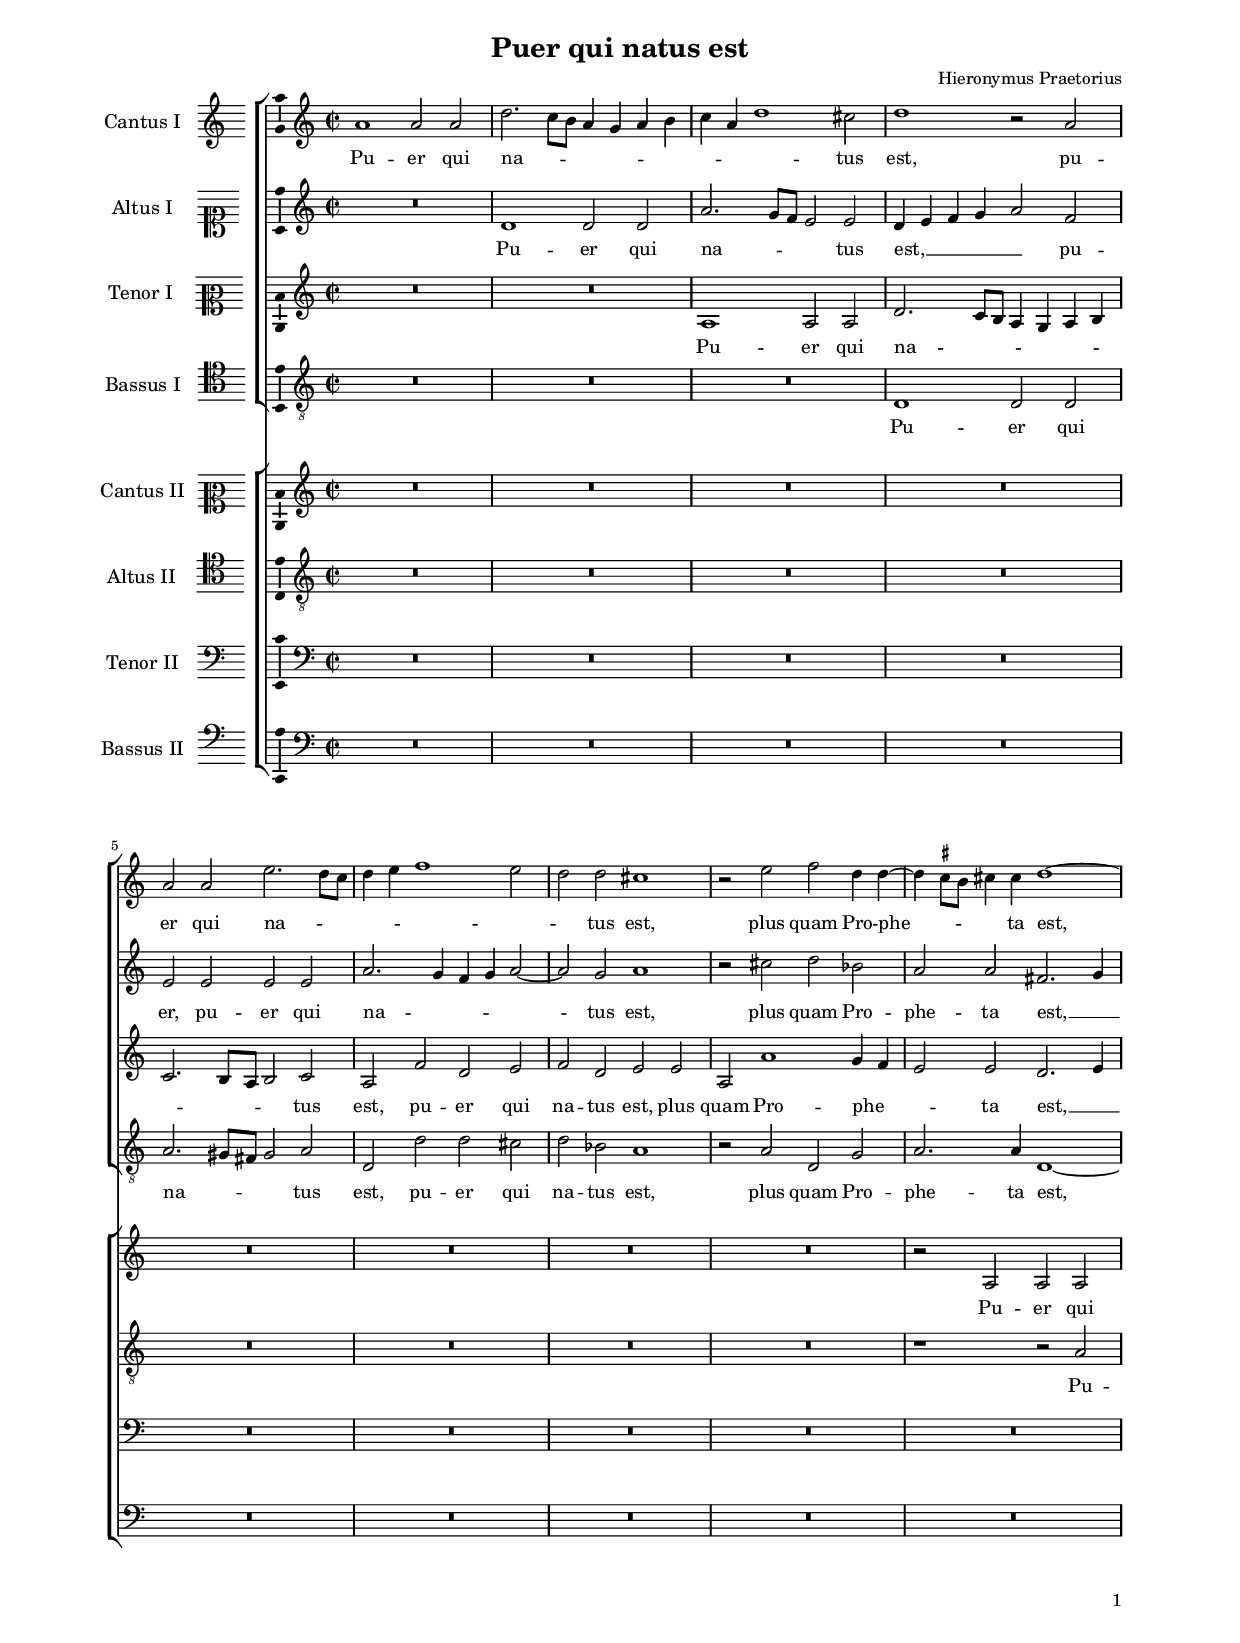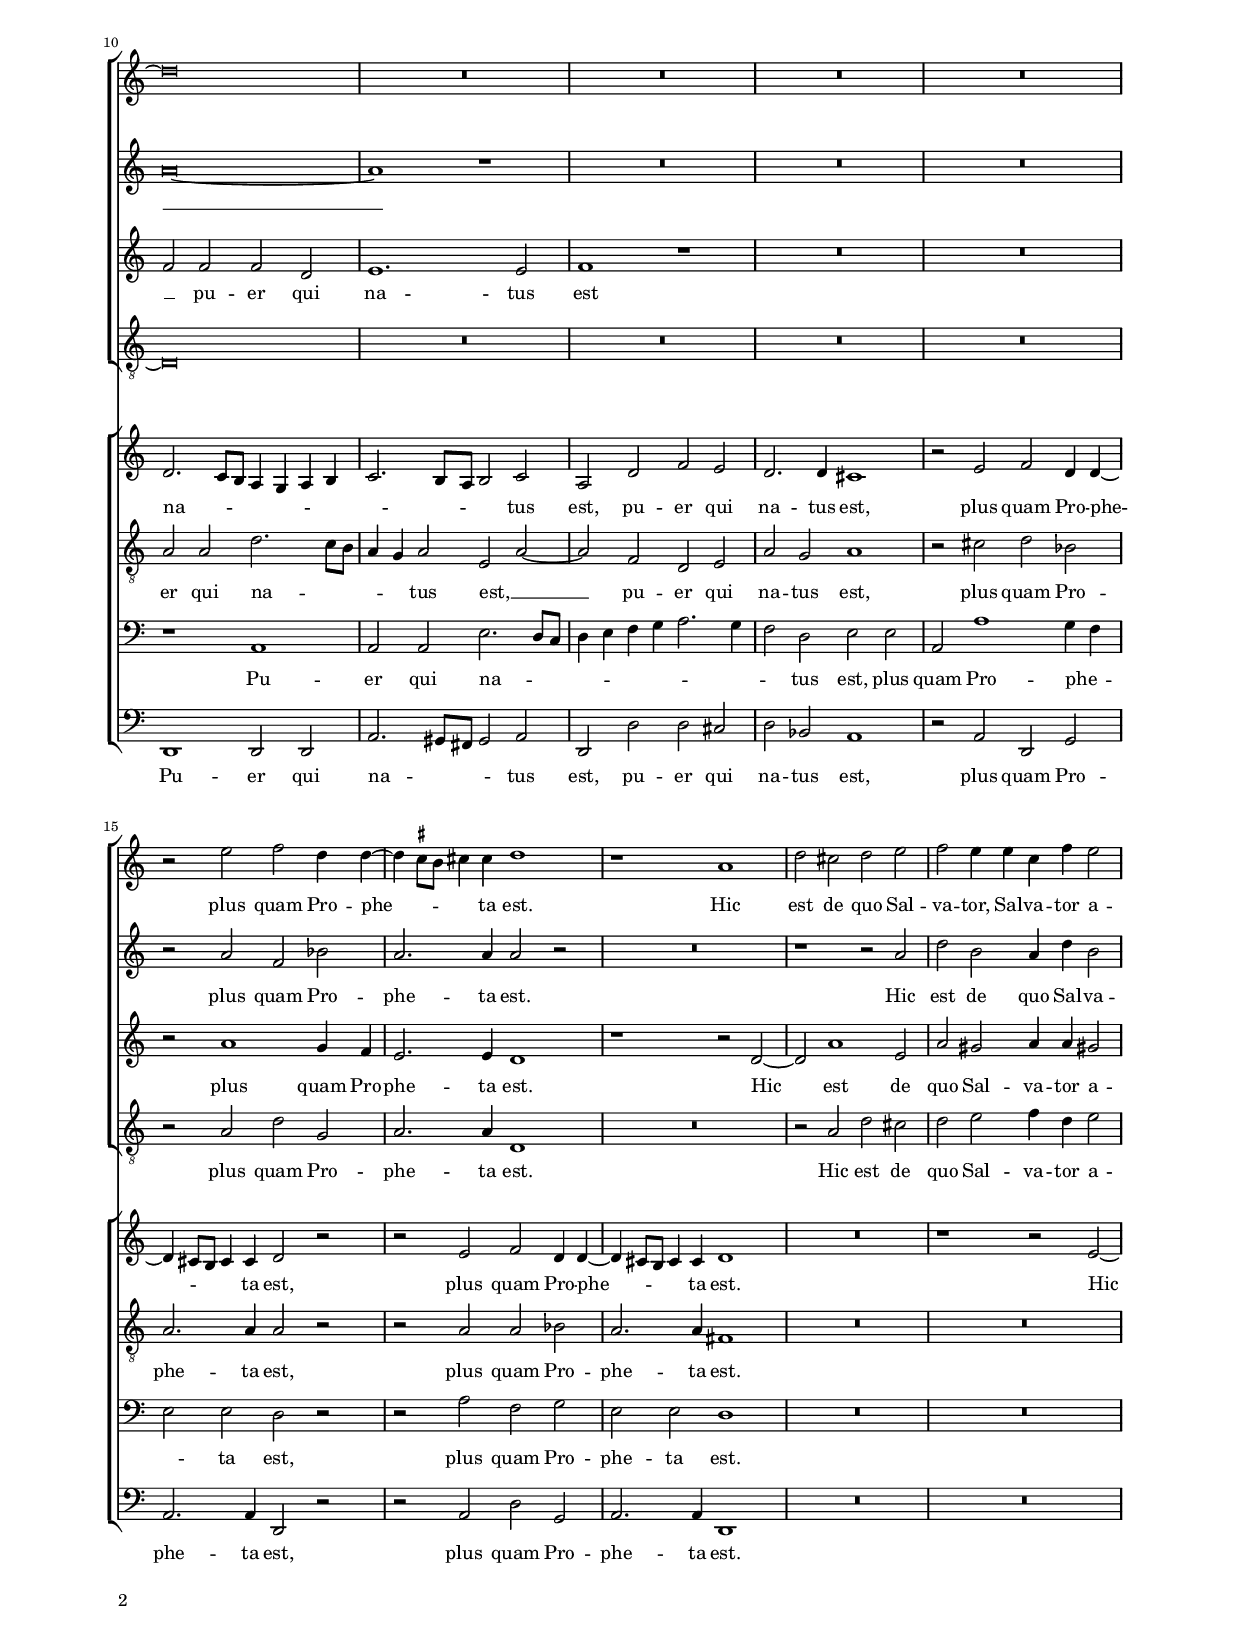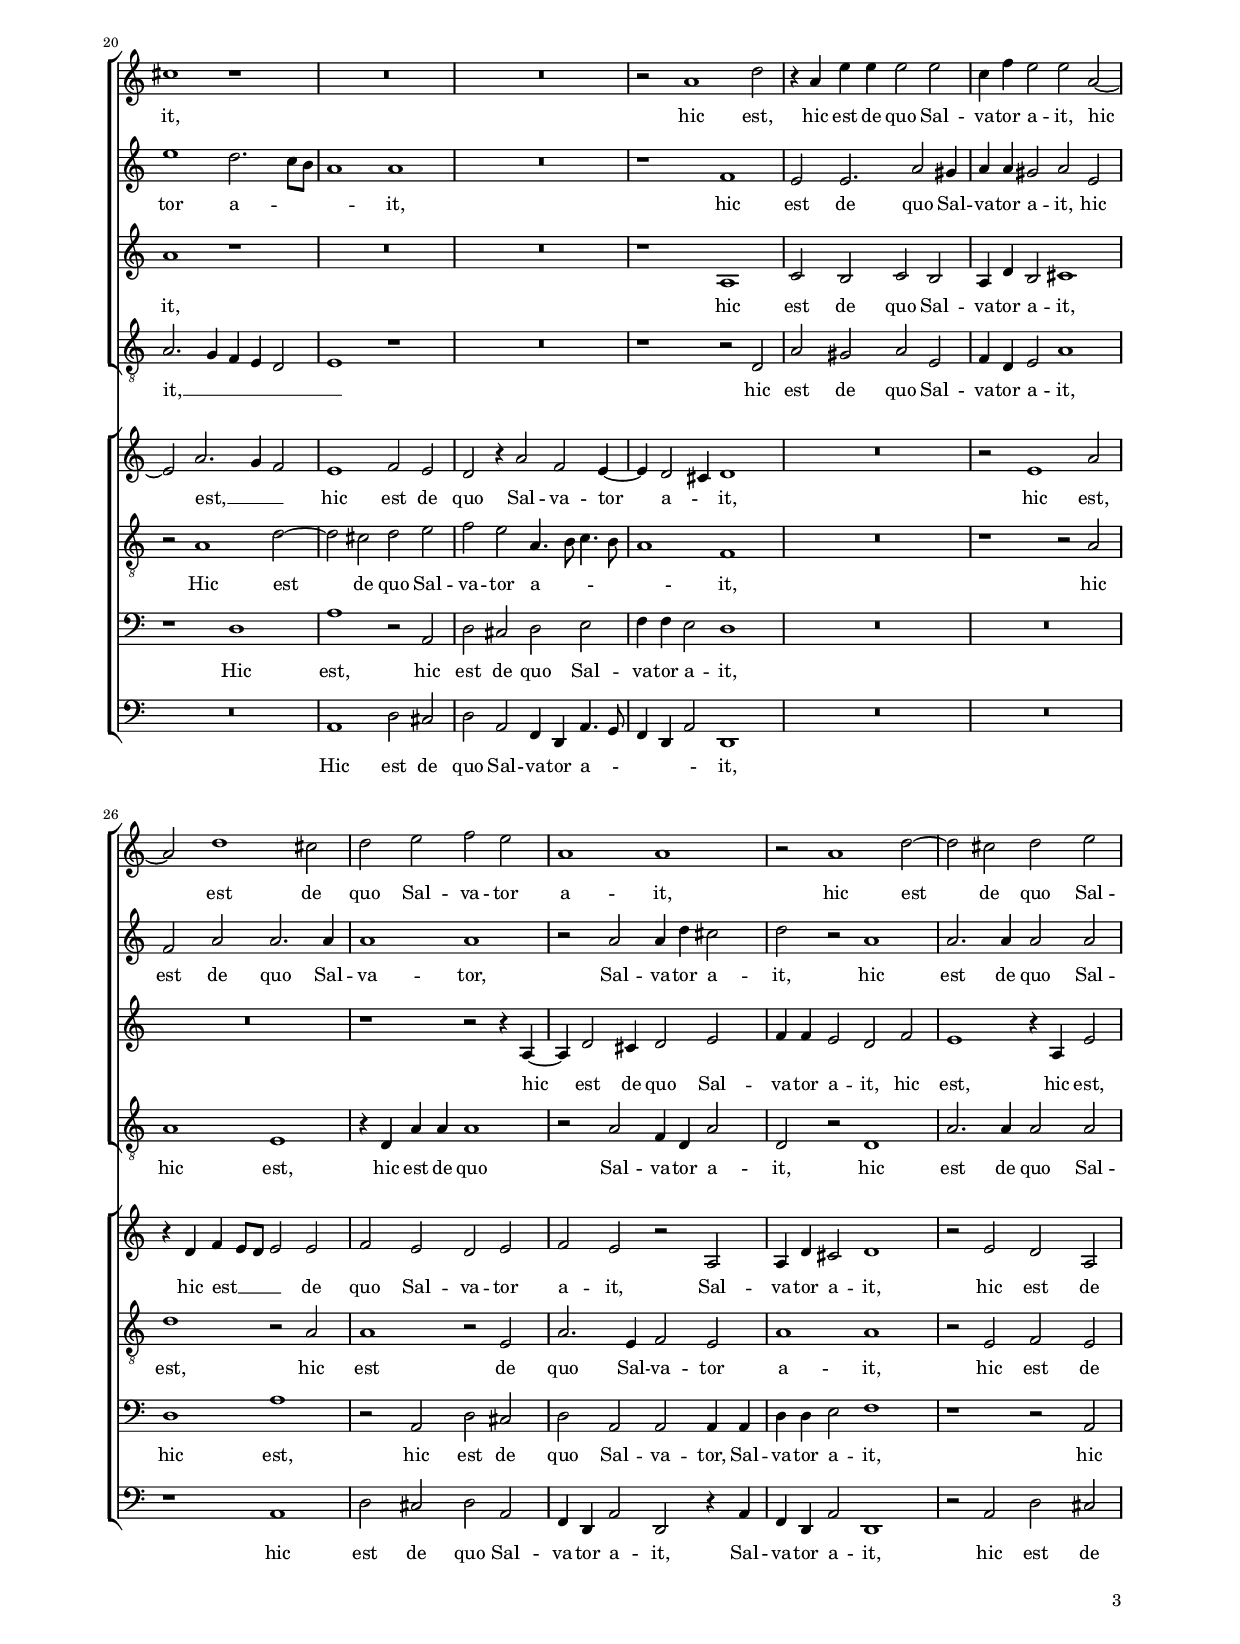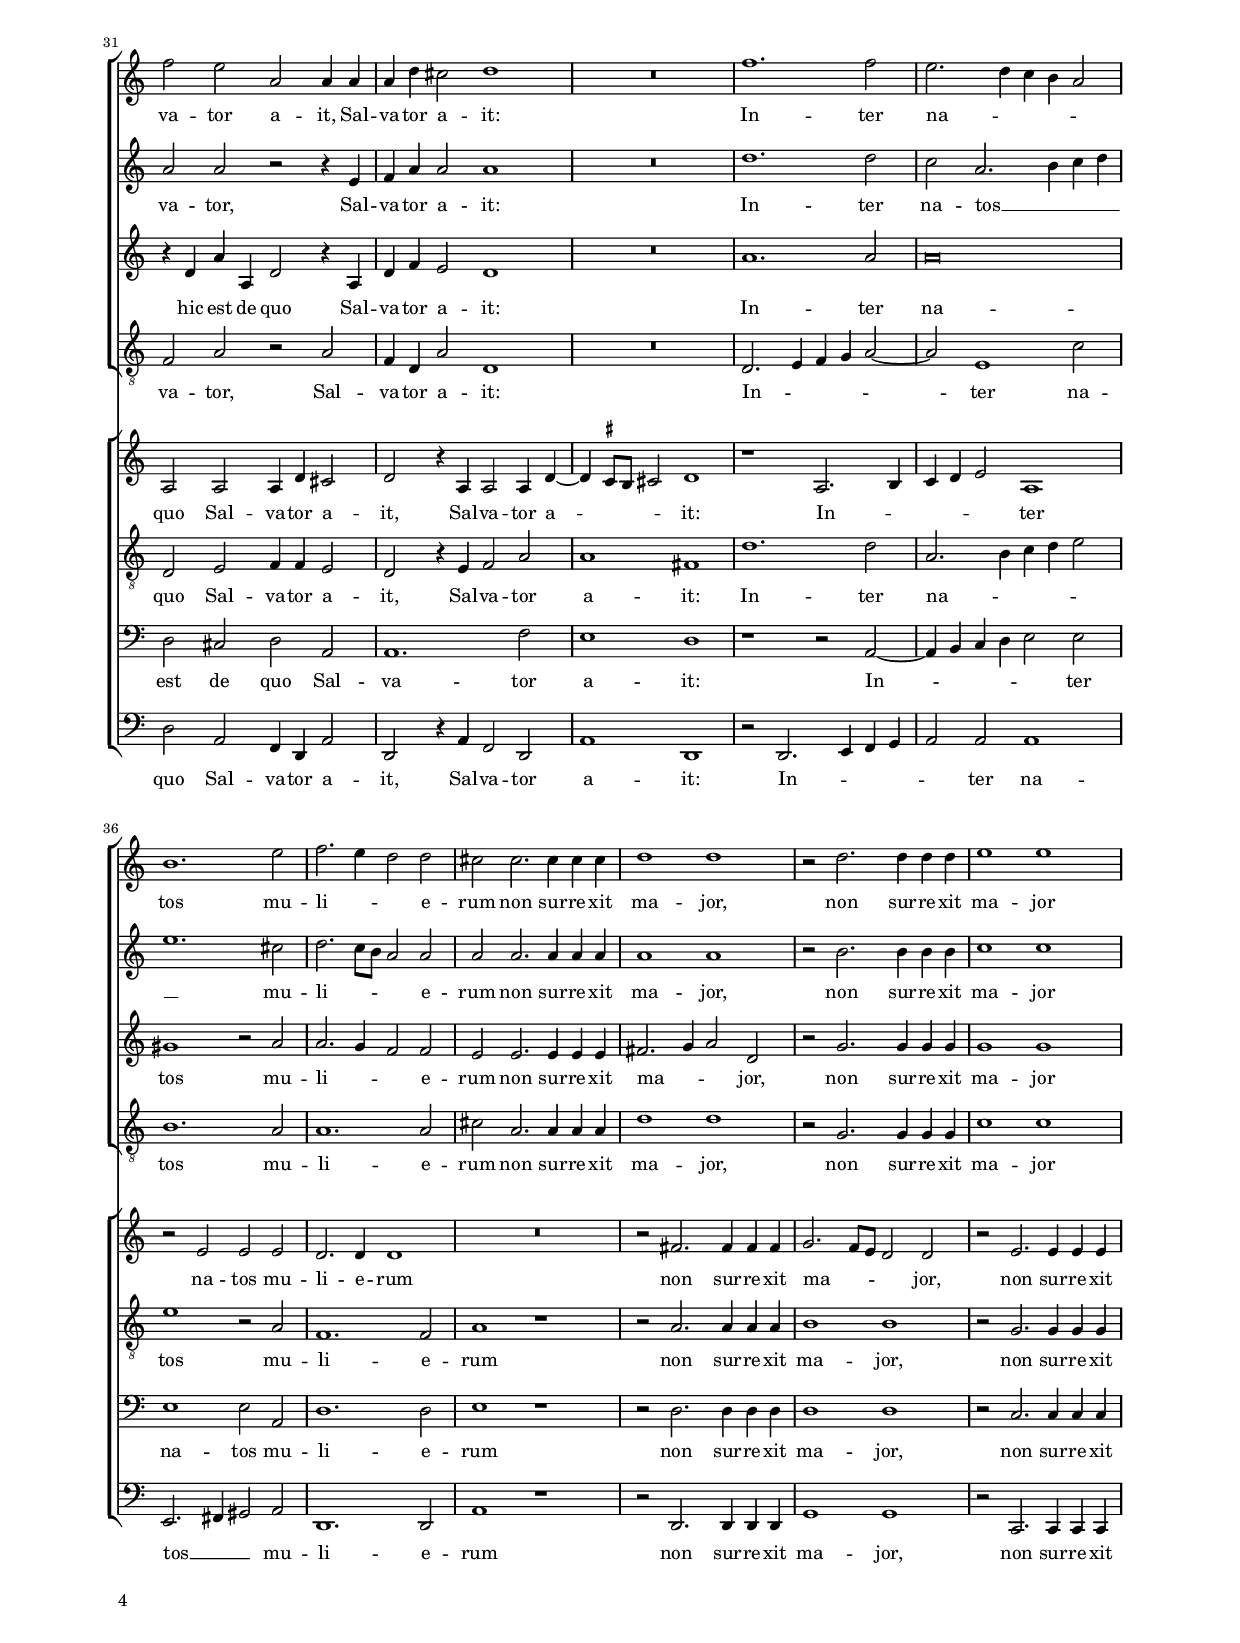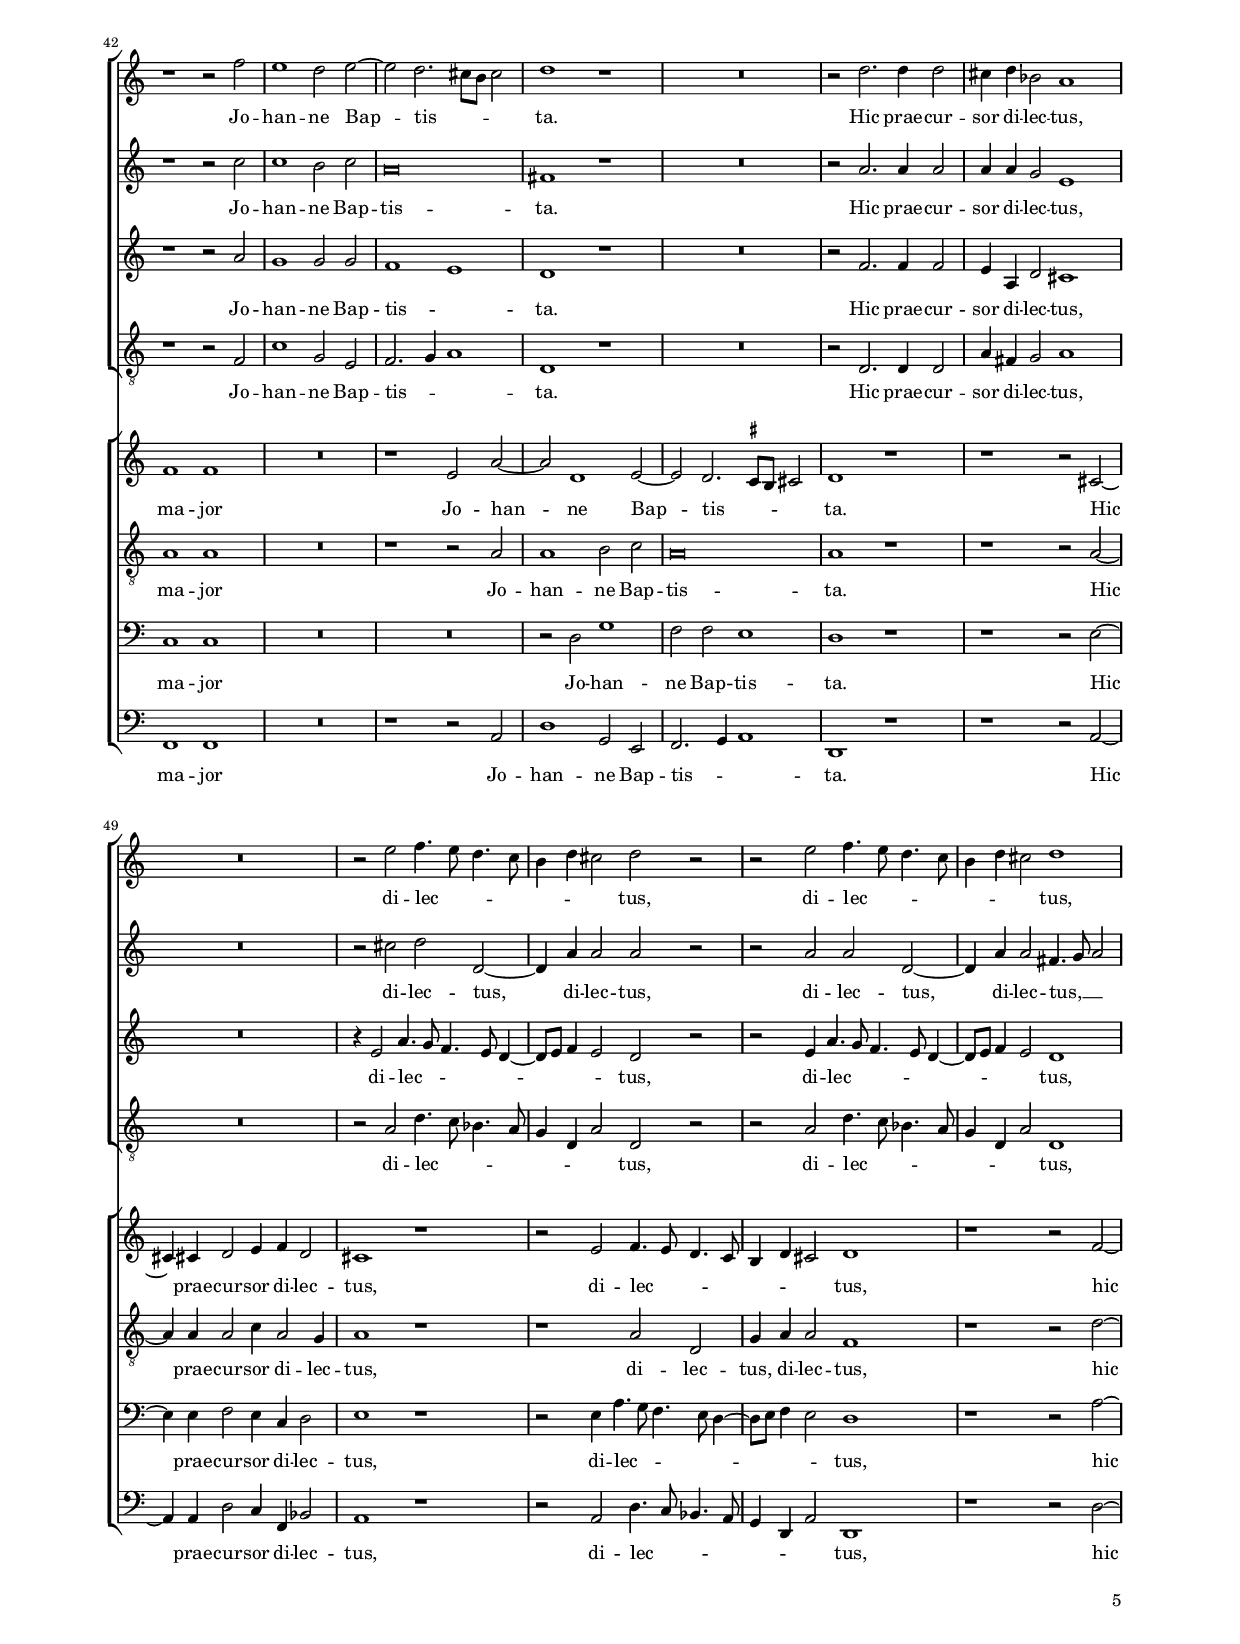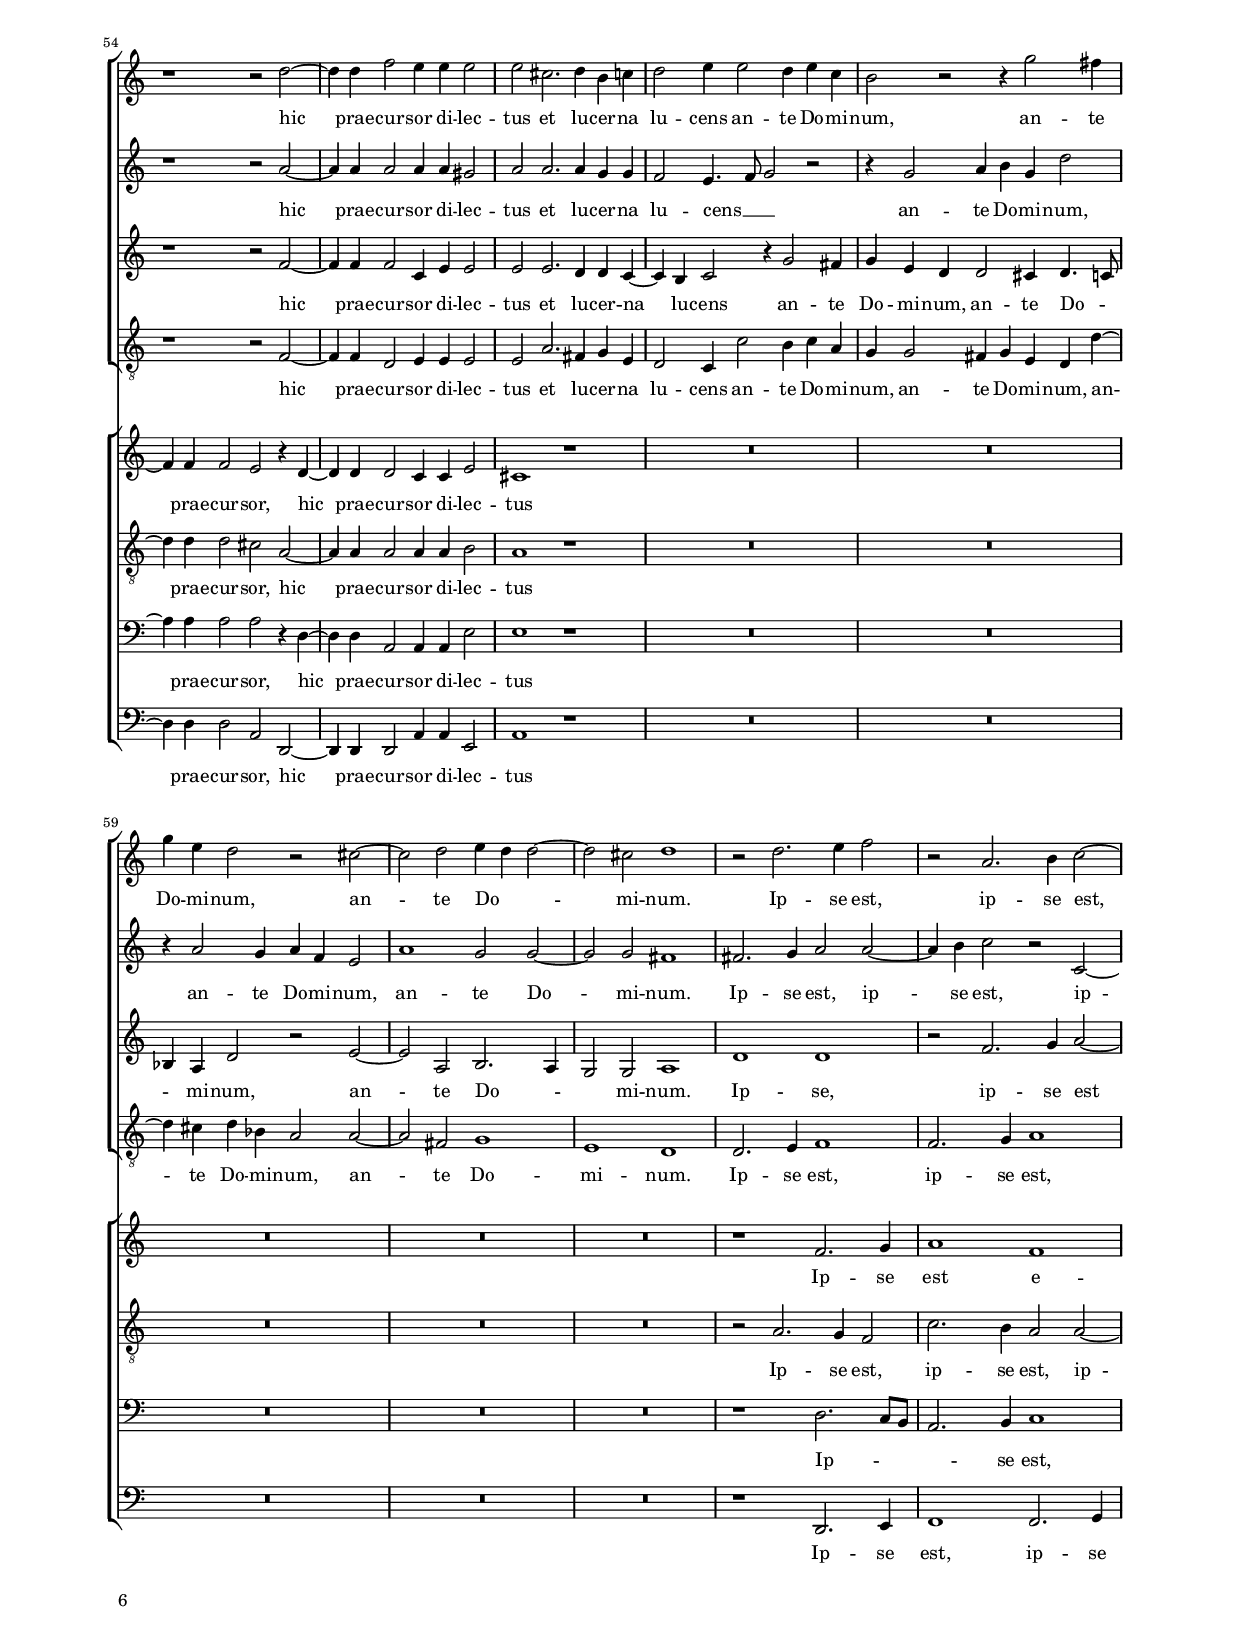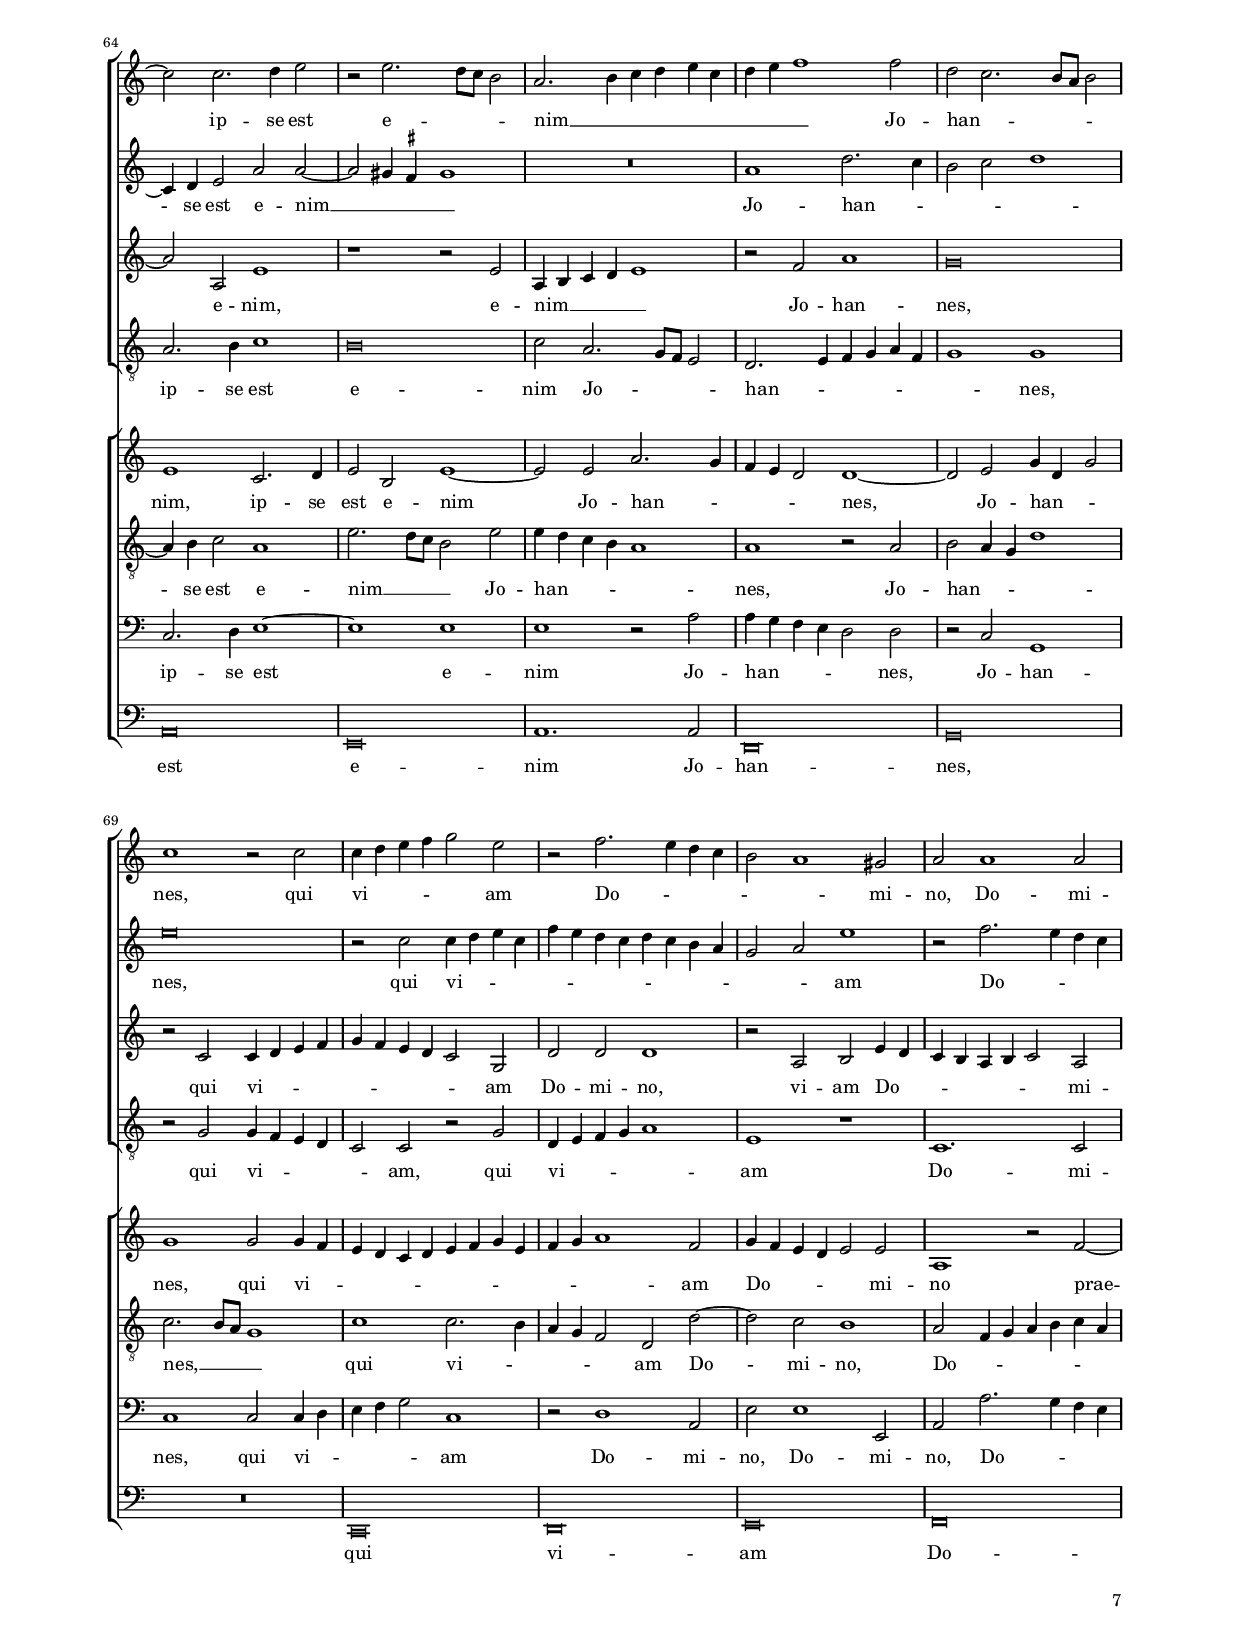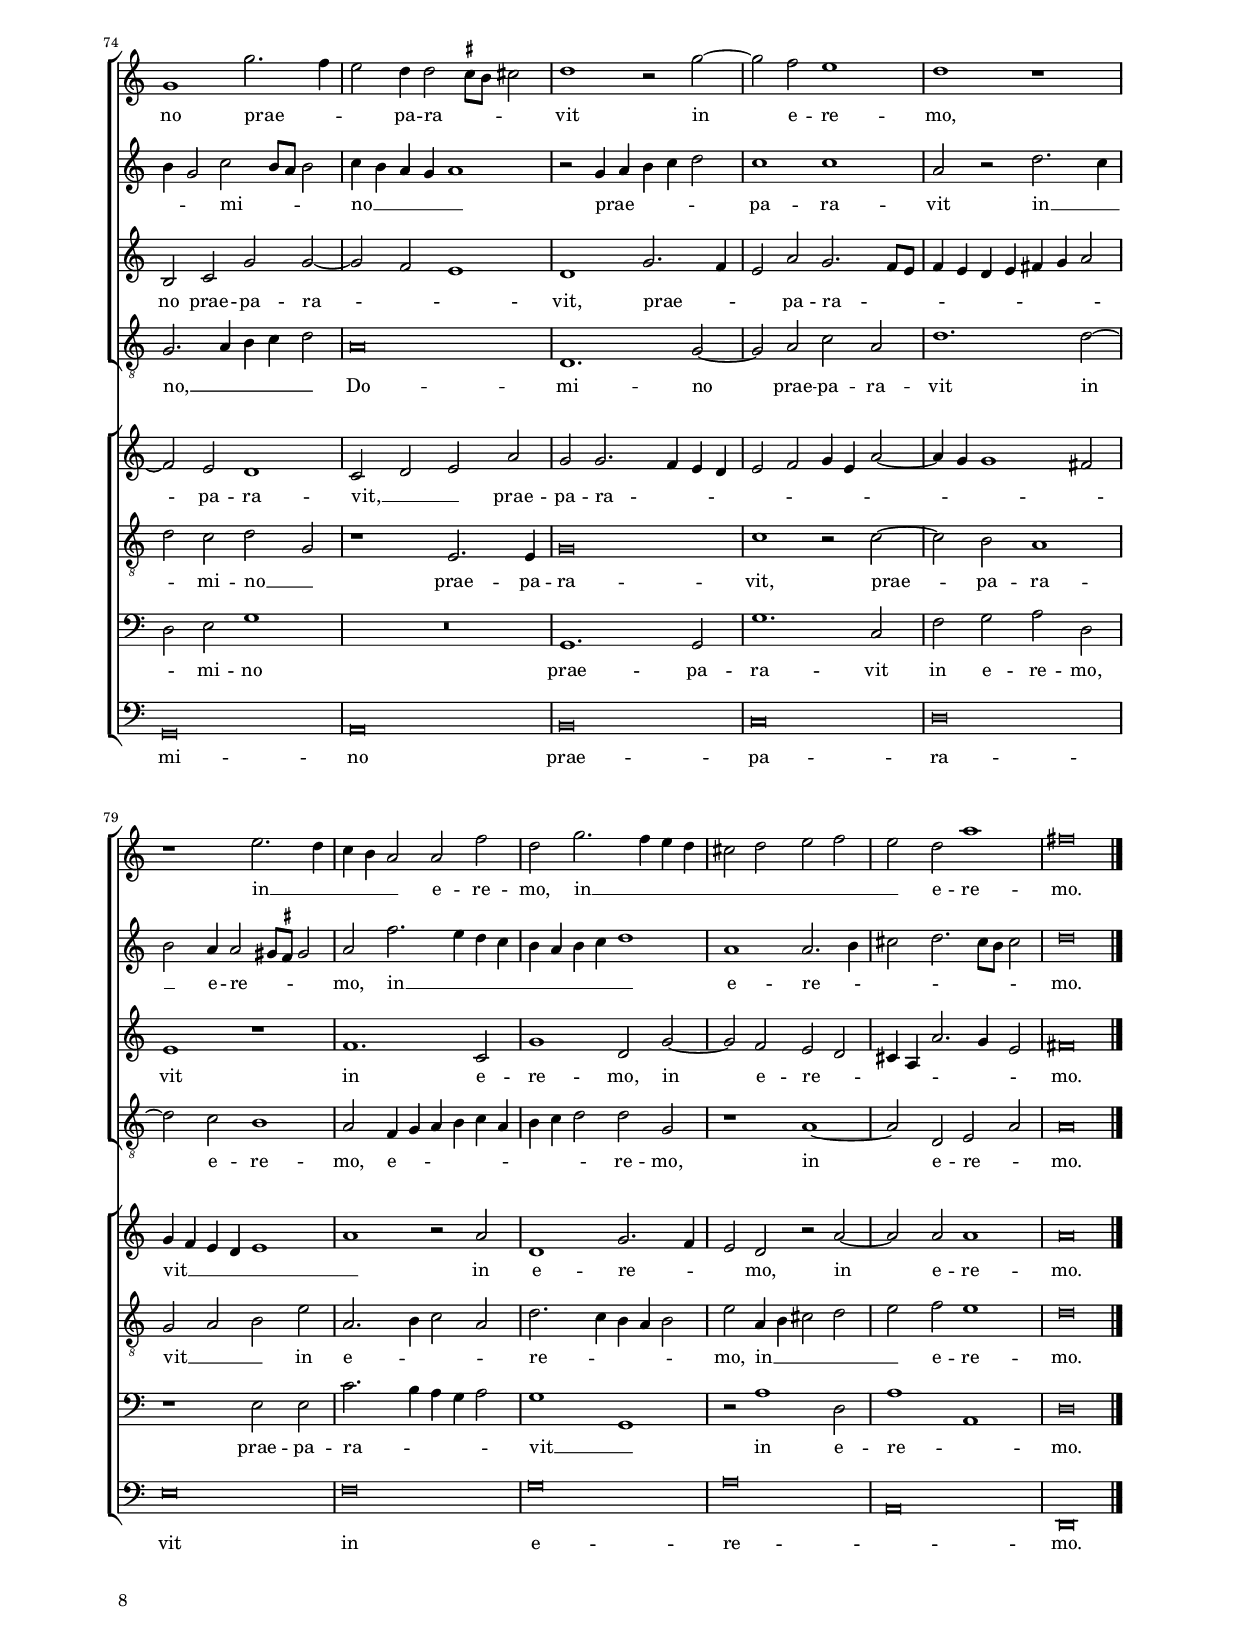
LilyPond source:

\header 
{
	title="Puer qui natus est"
	composer="Hieronymus Praetorius"
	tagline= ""
}

\version "2.24.2"
\language deutsch
#(set-global-staff-size 15)
% #(set-default-paper-size "letter")
#(ly:set-option 'point-and-click #f)


\paper
	{
	top-margin = 1.8 \cm
	bottom-margin = 1.2 \cm
	left-margin = 2 \cm
	right-margin = 2 \cm
	print-page-number = ##f
	ragged-bottom = ##f
	ragged-last-bottom = ##t
	systems-per-page = 2
%   page-count = 6
	system-system-spacing = #'((basic-distance . 18) (minimum-distance . 14) (padding . 6) (strechability . 250))
	oddFooterMarkup=\markup   \fill-line { "" \fromproperty #'page:page-number-string }
	evenFooterMarkup=\markup  \fill-line { \fromproperty #'page:page-number-string "" }
	last-bottom-spacing = #'((basic-distance . 12) (minimum-distance . 7) (padding . 4))
	}


global =  
	{
	\key c \major
	\time 2/2 \set Score.measureLength = #(ly:make-moment 2/1)
	\set Score.tempoHideNote = ##t
	\tempo 2 = 90
	\skip 1*2*84 \bar "|."
	}

	ficta = { \once \set suggestAccidentals = ##t }
	
	forget = #(define-music-function (music) (ly:music?) #{
	\accidentalStyle forget
	$music
	\accidentalStyle default
	#})

	
incipitcantusprimus = \markup { \score {
	{
	\set Staff.instrumentName = \markup { \fontsize #1 "Cantus I" }
	\key c \major
	\clef violin
	s4 \bar ""
	}
	\layout  {
	raggedright = ##t
	indent = 1.8 \cm
	line-width = 2.6\cm
	\context { \Staff \remove Time_signature_engraver }
	\override Staff.Clef.Y-extent = #'(0 . 0)
	}} \hspace #1 }
	  
incipitaltusprimus = \markup { \score {
	{
	\set Staff.instrumentName = \markup { \fontsize #1 "Altus I" }
	\key c \major
	\clef soprano
	s4 \bar ""
	}
	\layout  {
	raggedright = ##t
	indent = 1.8 \cm
	line-width = 2.6\cm
	\context { \Staff \remove Time_signature_engraver }
	\override Staff.Clef.Y-extent = #'(0 . 0)
	}} \hspace #1 }
	  
incipittenorprimus = \markup { \score {
	{
	\set Staff.instrumentName = \markup { \fontsize #1 "Tenor I" }
	\key c \major
	\clef mezzosoprano
	s4 \bar ""
	}
	\layout  {
	raggedright = ##t
	indent = 1.8 \cm
	line-width = 2.6\cm
	\context { \Staff \remove Time_signature_engraver }
	\override Staff.Clef.Y-extent = #'(0 . 0)
	}} \hspace #1 }


incipitbassusprimus = \markup { \score {
	{
	\set Staff.instrumentName = \markup { \fontsize #1 "Bassus I" }
	\key c \major
	\clef tenor
	s4 \bar ""
	}
	\layout  {
	raggedright = ##t
	indent = 1.8 \cm
	line-width = 2.6\cm
	\context { \Staff \remove Time_signature_engraver }
	\override Staff.Clef.Y-extent = #'(0 . 0)
	}} \hspace #1 }

incipitcantussecundus = \markup { \score {
	{
	\set Staff.instrumentName = \markup { \fontsize #1 "Cantus II" }
	\key c \major
	\clef mezzosoprano
	s4 \bar ""
	}
	\layout  {
	raggedright = ##t
	indent = 1.8 \cm
	line-width = 2.6\cm
	\context { \Staff \remove Time_signature_engraver }
	\override Staff.Clef.Y-extent = #'(0 . 0)
	}} \hspace #1 }


incipitaltussecundus = \markup { \score {
	{
	\set Staff.instrumentName = \markup { \fontsize #1 "Altus II" }
	\key c \major
	\clef tenor
	s4 \bar ""
	}
	\layout  {
	raggedright = ##t
	indent = 1.8 \cm
	line-width = 2.6\cm
	\context { \Staff \remove Time_signature_engraver }
	\override Staff.Clef.Y-extent = #'(0 . 0)
	}} \hspace #1 }


incipittenorsecundus = \markup { \score {
	{
	\set Staff.instrumentName = \markup { \fontsize #1 "Tenor II" }
	\key c \major
	\clef bass
	s4 \bar ""
	}
	\layout  {
	raggedright = ##t
	indent = 1.8 \cm
	line-width = 2.6\cm
	\context { \Staff \remove Time_signature_engraver }
	\override Staff.Clef.Y-extent = #'(0 . 0)
	}} \hspace #1 }	


incipitbassussecundus = \markup { \score {
	{
	\set Staff.instrumentName = \markup { \fontsize #1 "Bassus II" }
	\key c \major
	\clef subbass
	s4 \bar ""
	}
	\layout  {
	raggedright = ##t
	indent = 1.8 \cm
	line-width = 2.6\cm
	\context { \Staff \remove Time_signature_engraver }
	\override Staff.Clef.Y-extent = #'(0 . 0)
	}} \hspace #1 }


cantusprimus =  \relative c''
	{
	a1 a2 a
	d2. c8 h a4 g a h
	c4 a d1 cis2
	d1 r2 a
%5
	a2 a e'2. d8 c |
	d4 e f1 e2
	d2 d cis1
	r2 e f d4 d~
	d4 \ficta cis8 h cis!4 cis d1~
%10
	d\breve |
	R\breve
	R\breve
	R\breve
	R\breve
%15
	r2 e f d4 d~ |
	d4 \ficta cis8 h cis!4 cis d1
	r1 a
	d2 cis d e
	f2 e4 e c f e2
%20
	cis1 r |
	R\breve
	R\breve
	r2 a1 d2
	r4 a e' e e2 e
%25
	c4 f e2 e a,~ |
	a2 d1 cis2
	d2 e f e
	a,1 a
	r2 a1 d2~
%30
	d2 cis d e |
	f2 e a, a4 a
	a4 d cis2 d1
	R\breve
	f1. f2
%35
	e2. d4 c h a2 |
	h1. e2
	f2. e4 d2 d
	cis2 cis2. cis4 cis cis
	d1 d
%40
	r2 d2. d4 d d |
	e1 e
	r1 r2 f
	e1 d2 e~
	e2 d2. cis8 h cis2
%45
	d1 r |
	R\breve
	r2 d2. d4 d2
	cis4 d b2 a1
	R\breve
%50
	r2 e' f4. e8 d4. c8 |
	h4 d cis2 d2 r
	r2 e f4. e8 d4. c8
	h4 d cis2 d1	
	r1 r2 d~
%55
	d4 d f2 e4 e e2 |
	e2 cis2. d4 h c
	d2 e4 e2 d4 e c
	h2 r r4 g'2 fis4
	g4 e d2 r cis~
%60
	cis2 d e4 d d2~ |
	d2 cis d1
	r2 d2. e4 f2
	r2 a,2. h4 c2~
	c2 c2. d4 e2
%65
	r2 e2. d8 c h2 |
	a2. h4 c d e c
	d4 e f1 f2
	d2 c2. h8 a h2
	c1 r2 c
%70
	c4 d e f g2 e |
	r2 f2. e4 d c
	h2 a1 gis2
	a2 a1 a2
	g1 g'2. f4
%75
	e2 d4 d2 \ficta cis8 h cis!2 |
	d1 r2 g~
	g2 f e1
	d1 r
	r1 e2. d4
%80
	c4 h a2 a f' |
	d2 g2. f4 e d
	cis2 d e f
	e2 d a'1
	fis\breve |
	}

altusprimus =  \relative c' 
	{
	R\breve
	d1 d2 d
	a'2. g8 f e2 e
	d4 e f g a2 f
%5
	e2 e e e |
	a2. g4 f g a2~
	a2 g a1
	r2 cis d b
	a2 a fis2. g4
%10
	a\breve~ |
	a1 r
	R\breve
	R\breve
	R\breve
%15
	r2 a f b |
	a2. a4 a2 r
	R\breve
	r1 r2 a
	d2 h a4 d h2
%20
	e1 d2. c8 h |
	a1 a
	R\breve
	r1 f
	e2 e2. a2 gis4
%25
	a4 a gis2 a e |
	f2 a a2. a4
	a1 a
	r2 a a4 d cis2
	d2 r a1
%30
	a2. a4 a2 a |
	a2 a r r4 e
	f4 a a2 a1
	R\breve
	d1. d2
%35
	c2 a2. h4 c d |
	e1. cis2
	d2. c8 h a2 a
	a2 a2. a4 a a 
	a1 a
%40
	r2 h2. h4 h h |
	c1 c
	r1 r2 c
	c1 h2 c
	a\breve
%45
	fis1 r |
	R\breve
	r2 a2. a4 a2
	a4 a g2 e1
	R\breve
%50
	r2 cis' d d,~ |
	d4 a' a2 a r
	r2 a a d,~
	d4 a' a2 fis4. g8 a2
	r1 r2 a~
%55
	a4 a a2 a4 a gis2 |
	a2 a2. a4 g g
	f2 e4. f8 g2 r
	r4 g2 a4 h g d'2
	r4 a2 g4 a f e2
%60
	a1 g2 g~ |
	g2 g fis1
	fis2. g4 a2 a~
	a4 h c2 r2 c,~
	c4 d e2 a a~
%65
	a2 gis4 \ficta fis gis1 |
	R\breve
	a1 d2. c4
	h2 c d1
	e\breve
%70
	r2 c c4 d e c |
	f4 e d c d c h a
	g2 a e'1
	r2 f2. e4 d c
	h4 g2 c2 h8 a h2
%75
	c4 h a g a1 |
	r2 g4 a h c d2
	c1 c
	a2 r d2. c4
	h2 a4 a2 gis8 \ficta fis gis2
%80
	a2 f'2. e4 d c |
	h4 a h c d1
	a1 a2. h4
	cis2 d2. cis8 h cis2
	d\breve |
	}

tenorprimus =  \relative c' 
	{
	R\breve
	R\breve
	a1 a2 a
	d2. c8 h a4 g a h
%5
	c2. h8 a h2 c |
	a2 f' d e
	f2 d e e
	a,2 a'1 g4 f
	e2 e d2. e4
%10
	f2 f f d |
	e1. e2
	f1 r
	R\breve
	R\breve
%15
	r2 a1 g4 f |
	e2. e4 d1
	r1 r2 d~
	d2 a'1 e2
	a2 gis a4 a gis!2
%20
	a1 r |
	R\breve
	R\breve
	r1 a,
	c2 h c h
%25
	a4 d h2 cis1 |
	R\breve
	r1 r2 r4 a~
	a4 d2 cis4 d2 e
	f4 f e2 d f
%30
	e1 r4 a, e'2 |
	r4 d a' a, d2 r4 a
	d4 f e2 d1
	R\breve
	a'1. a2
%35
	a\breve |
	gis1 r2 a
	a2. g4 f2 f
	e2 e2. e4 e e
	fis2. g4 a2 d,
%40
	r2 g2. g4 g g |
	g1 g
	r1 r2 a
	g1 g2 g
	f1 e
%45
	d1 r |
	R\breve
	r2 f2. f4 f2
	e4 a, d2 cis1
	R\breve
%50
	r4 e2 a4. g8 f4. e8 d4~ |
	d8 e f4 e2 d r
	r2 e4 a4. g8 f4. e8 d4~
	d8 e f4 e2 d1
	r1 r2 f~
%55
	f4 f f2 c4 e e2 |
	e2 e2. d4 d c~
	c4 h c2 r4 g'2 fis4
	g4 e d d2 cis4 d4. c8
	b4 a d2 r e~
%60
	e2 a, h2. a4 |
	g2 g a1
	d1 d
	r2 f2. g4 a2~
	a2 a, e'1
%65
	r1 r2 e |
	a,4 h c d e1
	r2 f a1
	g\breve
	r2 c, c4 d e f
%70
	g4 f e d c2 g |
	d'2 d d1
	r2 a h e4 d
	c4 h a h c2 a
	h2 c g' g~
%75
	g2 f e1 |
	d1 g2. f4
	e2 a g2. f8 e
	f4 e d e fis4 g a2
	e1 r
%80
	f1. c2 |
	g'1 d2 g~
	g2 f e d
	cis4 a a'2. g4 e2
	fis\breve |
	}

bassusprimus  =  \relative c'
	{
	R\breve
	R\breve
	R\breve
	d,1 d2 d
%5
	a'2. gis8 fis gis2 a |
	d,2 d' d cis
	d2 b a1
	r2 a d, g
	a2. a4 d,1~
%10
	d\breve |
	R\breve
	R\breve
	R\breve
	R\breve
%15
	r2 a' d g, |
	a2. a4 d,1
	R\breve
	r2 a' d cis
	d2 e f4 d e2
%20
	a,2. g4 f e d2 |
	e1 r
	R\breve
	r1 r2 d
	a'2 gis a e
%25
	f4 d e2 a1 |
	a1 e
	r4 d a' a a1
	r2 a f4 d a'2
	d,2 r d1
%30
	a'2. a4 a2 a |
	f2 a r a
	f4 d a'2 d,1
	R\breve
	d2. e4 f g a2~
%35
	a2 e1 c'2 |
	h1. a2
	a1. a2
	cis2 a2. a4 a a
	d1 d
%40
	r2 g,2. g4 g g |
	c1 c
	r1 r2 f,
	c'1 g2 e
	f2. g4 a1
%45
	d,1 r |
	R\breve
	r2 d2. d4 d2
	a'4 fis g2 a1
	R\breve
%50
	r2 a d4. c8 b4. a8 |
	g4 d a'2 d, r
	r2 a' d4. c8 b4. a8
	g4 d a'2 d,1
	r1 r2 f~
%55
	f4 f d2 e4 e e2 |
	e2 a2. fis4 g e
	d2 c4 c'2 h4 c a
	g4 g2 fis4 g4 e d d'~
	d4 cis d b a2 a~
%60
	a2 fis g1 |
	e1 d
	d2. e4 f1
	f2. g4 a1
	a2. h4 c1
%65
	h\breve |
	c2 a2. g8 f e2
	d2. e4 f g a f
	g1 g
	r2 g g4 f e d
%70
	c2 c r g' |
	d4 e f g a1
	e1 r
	c1. c2
	g'2. a4 h c d2
%75
	a\breve |
	d,1. g2~
	g2 a c a
	d1. d2~
	d2 c h1
%80
	a2 f4 g a h c a |
	h4 c d2 d g,
	r1 a~
	a2 d, e a
	a\breve |
	}

cantussecundus =  \relative c'
	{
	R\breve
	R\breve
	R\breve
	R\breve
%5
	R\breve |
	R\breve
	R\breve
	R\breve
	r2 a a a
%10
	d2. c8 h a4 g a h |
	c2. h8 a h2 c
	a2 d f e
	d2. d4 cis1
	r2 e f d4 d~
%15
	d4 cis8 h cis4 cis d2 r |
	r2 e f d4 d~
	d4 cis8 h cis4 cis d1
	R\breve
	r1 r2 e~
%20
	e2 a2. g4 f2 |
	e1 f2 e
	d2 r4 a'2 f2 e4~
	e4 d2 cis4 d1
	R\breve
%25
	r2 e1 a2 |
	r4 d, f e8 d e2 e
	f2 e d e
	f2 e r a,
	a4 d cis2 d1
%30
	r2 e d a |
	a2 a a4 d cis2
	d2 r4 a a2 a4 d~
	d4 \ficta cis8 h cis!2 d1
	r1 a2. h4
%35
	c4 d e2 a,1 |
	r2 e' e e
	d2. d4 d1
	R\breve
	r2 fis2. fis4 fis fis
%40
	g2. f8 e d2 d |
	r2 e2. e4 e e
	f1 f
	R\breve
	r1 e2 a~
%45
	a2 d,1 e2~ |
	e2 d2. \ficta cis8 h cis!2
	d1 r
	r1 r2 cis~
	cis4 cis d2 e4 f d2
%50
	cis1 r |
	r2 e f4. e8 d4. c8
	h4 d cis2 d1
	r1 r2 f~
	f4 f f2 e2 r4 d~
%55
	d4 d d2 c4 c e2 |
	cis1 r
	R\breve
	R\breve
	R\breve
%60
	R\breve |
	R\breve
	r1 f2. g4
	a1 f
	e1 c2. d4
%65
	e2 h e1~ |
	e2 e a2. g4
	f4 e d2 d1~
	d2 e g4 d g2
	g1 g2 g4 f
%70
	e4 d c d e f g e |
	f4 g a1 f2
	g4 f e d e2 e
	a,1 r2 f'~
	f2 e d1
%75
	c2 d e a |
	g2 g2. f4 e d
	e2 f g4 e a2~
	a4 g g1 fis2
	g4 f e d e1
%80
	a1 r2 a |
	d,1 g2. f4
	e2 d r a'~
	a2 a a1
	a\breve |
	}

altussecundus =  \relative c'
	{
	R\breve
	R\breve
	R\breve
	R\breve
%5
	R\breve |
	R\breve
	R\breve
	R\breve
	r1 r2 a
%10
	a2 a d2. c8 h |
	a4 g a2 e a~
	a2 f d e
	a2 g a1
	r2 cis d b
%15
	a2. a4 a2 r |
	r2 a a b
	a2. a4 fis1
	R\breve
	R\breve
%20
	r2 a1 d2~ |
	d2 cis d e
	f2 e a,4. h8 c4. h8
	a1 f
	R\breve
%25
	r1 r2 a |
	d1 r2 a
	a1 r2 e
	a2. e4 f2 e
	a1 a
%30
	r2 e f e |
	d2 e f4 f e2
	d2 r4 e f2 a
	a1 fis
	d'1. d2
%35
	a2. h4 c d e2 |
	e1 r2 a,
	f1. f2
	a1 r
	r2 a2. a4 a a
%40
	h1 h |
	r2 g2. g4 g g
	a1 a
	R\breve
	r1 r2 a
%45
	a1 h2 c |
	a\breve
	a1 r
	r1 r2 a~
	a4 a a2 c4 a2 g4
%50
	a1 r |
	r1 a2 d,
	g4 a a2 f1
	r1 r2 d'~
	d4 d d2 cis a~
%55
	a4 a a2 a4 a h2 |
	a1 r
	R\breve
	R\breve
	R\breve
%60
	R\breve |
	R\breve
	r2 a2. g4 f2
	c'2. h4 a2 a~
	a4 h c2 a1
%65
	e'2. d8 c h2 e |
	e4 d c h a1
	a1 r2 a
	h2 a4 g d'1
	c2. h8 a g1
%70
	c1 c2. h4 |
	a4 g f2 d d'~
	d2 c h1
	a2 f4 g a h c a
	d2 c d g,
%75
	r1 e2. e4 |
	g\breve
	c1 r2 c~
	c2 h a1
	g2 a h e
%80
	a,2. h4 c2 a |
	d2. c4 h a h2
	e2 a,4 h cis2 d
	e2 f e1
	d\breve |
	}

tenorsecundus =  \relative c
	{
	R\breve
	R\breve
	R\breve
	R\breve
%5
	R\breve |
	R\breve
	R\breve
	R\breve
	R\breve
%10
	r1 a |
	a2 a e'2. d8 c
	d4 e f g a2. g4
	f2 d e e
	a,2 a'1 g4 f
%15
	e2 e d r |
	r2 a' f g
	e2 e d1
	R\breve
	R\breve
%20
	r1 d |
	a'1 r2 a,
	d2 cis d e
	f4 f e2 d1
	R\breve
%25
	R\breve |
	d1 a'
	r2 a, d cis
	d2 a a a4 a
	d4 d e2 f1
%30
	r1 r2 a, |
	d2 cis d a
	a1. f'2
	e1 d
	r1 r2 a~
%35
	a4 h c d e2 e |
	e1 e2 a,
	d1. d2
	e1 r
	r2 d2. d4 d d
%40
	d1 d |
	r2 c2. c4 c c |
	c1 c
	R\breve
	R\breve
%45
	r2 d g1 |
	f2 f e1
	d1 r
	r1 r2 e~
	e4 e f2 e4 c d2
%50
	e1 r |
	r2 e4 a4. g8 f4. e8 d4~
	d8 e8 f4 e2 d1
	r1 r2 a'~
	a4 a a2 a r4 d,~
%55
	d4 d a2 a4 a e'2 |
	e1 r
	R\breve
	R\breve
	R\breve
%60
	R\breve |
	R\breve
	r1 d2. c8 h
	a2. h4 c1
	c2. d4 e1~
%65
	e1 e |
	e1 r2 a
	a4 g f e d2 d
	r2 c g1
	c1 c2 c4 d
%70
	e4 f g2 c,1 |
	r2 d1 a2
	e'2 e1 e,2
	a2 a'2. g4 f e
	d2 e g1
%75
	R\breve |
	g,1. g2
	g'1. c,2
	f2 g a d,
	r1 e2 e
%80
	c'2. h4 a g a2 |
	g1 g,
	r2 a'1 d,2
	a'1 a,
	d\breve |
	}

bassussecundus =  \relative c
	{
	R\breve
	R\breve
	R\breve
	R\breve
%5
	R\breve |
	R\breve
	R\breve
	R\breve
	R\breve
%10
	d,1 d2 d |
	a'2. gis8 fis gis2 a
	d,2 d' d cis
	d2 b a1
	r2 a d, g
%15
	a2. a4 d,2 r |
	r2 a' d g,
	a2. a4 d,1
	R\breve
	R\breve
%20
	R\breve |
	a'1 d2 cis
	d2 a f4 d a'4. g8
	f4 d a'2 d,1
	R\breve
%25
	R\breve |
	r1 a'
	d2 cis d a
	f4 d a'2 d, r4 a'
	f4 d a'2 d,1
%30
	r2 a' d cis |
	d2 a f4 d a'2
	d,2 r4 a' f2 d
	a'1 d,
	r2 d2. e4 f g
%35
	a2 a a1 |
	e2. fis4 gis2 a
	d,1. d2
	a'1 r
	r2 d,2. d4 d d
%40
	g1 g |
	r2 c,2. c4 c c
	f1 f
	R\breve
	r1 r2 a
%45
	d1 g,2 e |
	f2. g4 a1
	d,1 r
	r1 r2 a'~
	a4 a d2 c4 f, b2
%50
	a1 r |
	r2 a d4. c8 b4. a8
	g4 d a'2 d,1
	r1 r2 d'~
	d4 d d2 a2 d,~
%55
	d4 d d2 a'4 a e2 |
	a1 r
	R\breve
	R\breve
	R\breve
%60
	R\breve |
	R\breve
	r1 d,2. e4
	f1 f2. g4
	a\breve
%65
	e\breve |
	a1. a2
	d,\breve
	g\breve
	R\breve
%70
	c,\breve |
	d\breve
	e\breve
	f\breve
	g\breve
%75
	a\breve |
	h\breve
	c\breve
	d\breve
	e\breve
%80
	f\breve |
	g\breve
	a\breve
	a,\breve
	d,\breve |
	}


lyricscantusprimus = \lyricmode {
	Pu -- er qui na -- _ _ _ _ _ _ _ _ _ tus est,
	pu -- er qui na -- _ _ _ _ _ _ _ tus est,
	plus quam Pro -- phe -- _ _ _ ta est,
	plus quam Pro -- phe -- _ _ _ ta est.
	Hic est de quo Sal -- va -- tor,
	Sal -- va -- tor a -- it,
	hic est,
	hic est de quo Sal -- va -- tor a -- it,
	hic est de quo Sal -- va -- tor a -- it,
	hic est de quo Sal -- va -- tor a -- it,
	Sal -- va -- tor a -- it:
	In -- ter na -- _ _ _ _ tos mu -- li -- _ _ e -- rum
	non sur -- re -- xit ma -- jor,
	non sur -- re -- xit ma -- jor
	Jo -- han -- ne Bap -- tis -- _ _ _ ta.
	Hic prae -- cur -- sor di -- lec -- tus,
	di -- lec -- _ _ _ _ _ _ tus,
	di -- lec -- _ _ _ _ _ _ tus,
	hic prae -- cur -- sor di -- lec -- tus
	et lu -- cer -- na lu -- cens
	an -- te Do -- mi -- num,
	an -- te Do -- mi -- num,
	an -- te Do -- _ _ mi -- num.
	Ip -- se est,
	ip -- se est,
	ip -- se est e -- _ _ _ nim __ _ _ _ _ _ _ _ _ Jo -- han -- _ _ _ _ nes,
	qui vi -- _ _ _ _ am Do -- _ _ _ _ _ mi -- no,
	Do -- mi -- no
	prae -- _ _ pa -- ra -- _ _ _ vit in e -- re -- mo,
	in __ _ _ _ _ e -- re -- mo,
	in __ _ _ _ _ _ _ _ _ e -- re -- mo.	
	}


lyricsaltusprimus = \lyricmode {
	Pu -- er qui na -- _ _ _ tus est, __ _ _ _ _
	pu -- er,
	pu -- er qui na -- _ _ _ _ tus est,
	plus quam Pro -- phe -- ta est, __ _ _
	plus quam Pro -- phe -- ta est.
	Hic est de quo Sal -- va -- tor a -- _ _ _ it,
	hic est de quo Sal -- va -- tor a -- it,
	hic est de quo Sal -- va -- tor,
	Sal -- va -- tor a -- it,
	hic est de quo Sal -- va -- tor,
	Sal -- va -- tor a -- it:
	In -- ter na -- tos __ _ _ _ _ mu -- li -- _ _ _ e -- rum
	non sur -- re -- xit ma -- jor,
	non sur -- re -- xit ma -- jor
	Jo -- han -- ne Bap -- tis -- ta.
	Hic prae -- cur -- sor di -- lec -- tus,
	di -- lec -- tus,
	di -- lec -- tus,
	di -- lec -- tus,
	di -- lec -- tus, __ _ _ 
	hic prae -- cur -- sor di -- lec -- tus
	et lu -- cer -- na lu -- cens __ _ _ 
	an -- te Do -- mi -- num,
	an -- te Do -- mi -- num,
	an -- te Do -- mi -- num.
	Ip -- se est,
	ip -- se est,
	ip -- se est e -- nim __ _ _ _ Jo -- han -- _ _ _ _ nes,
	qui vi -- _ _ _ _ _ _ _ _ _ _ _ _ _ am Do -- _ _ _ _ _ mi -- _ _ _ no __ _ _ _ _
	prae -- _ _ _ _ pa -- ra -- vit
	in __ _ _ e -- re -- _ _ _ mo,
	in __ _ _ _ _ _ _ _ _ e -- re -- _ _ _ _ _ _ mo.	
	}


lyricstenorprimus = \lyricmode {
	Pu -- er qui na -- _ _ _ _ _ _ _ _ _ _ tus est,
	pu -- er qui na -- tus est,
	plus quam Pro -- phe -- _ _ ta est, __ _ _
	pu -- er qui na -- tus est
	plus quam Pro -- phe -- ta est.
	Hic est de quo Sal -- va -- tor a -- it,
	hic est de quo Sal -- va -- tor a -- it,
	hic est de quo Sal -- va -- tor a -- it,
	hic est,
	hic est,
	hic est de quo Sal -- va -- tor a -- it:
	In -- ter na -- tos mu -- li -- _ _ e -- rum
	non sur -- re -- xit ma -- _ _ jor,
	non sur -- re -- xit ma -- jor
	Jo -- han -- ne Bap -- tis -- _ ta.
	Hic prae -- cur -- sor di -- lec -- tus,
	di -- lec -- _ _ _ _ _ _ _ tus,
	di -- lec -- _ _ _ _ _ _ _ tus,
	hic prae -- cur -- sor di -- lec -- tus
	et lu -- cer -- na lu -- cens
	an -- te Do -- mi -- num,
	an -- te Do -- _ _ mi -- num,
	an -- te Do -- _ _ mi -- num.
	Ip -- se,
	ip -- se est e -- nim,
	e -- nim __ _ _ _ _ Jo -- han -- nes,
	qui vi -- _ _ _ _ _ _ _ _ am Do -- mi -- no,
	vi -- am Do -- _ _ _ _ _ _ mi -- no
	prae -- pa -- ra -- _ _ vit,
	prae -- _ _ pa -- ra -- _ _ _ _ _ _ _ _ _ vit in e -- re -- mo,
	in e -- re -- _ _ _ _ _ _ mo.	
	}


lyricsbassusprimus = \lyricmode {
	Pu -- er qui na -- _ _ _ tus est,
	pu -- er qui na -- tus est,
	plus quam Pro -- phe -- ta est,
	plus quam Pro -- phe -- ta est.
	Hic est de quo Sal -- va -- tor a -- it, __ _ _ _ _ _
	hic est de quo Sal -- va -- tor a -- it,
	hic est,
	hic est de quo Sal -- va -- tor a -- it,
	hic est de quo Sal -- va -- tor,
	Sal -- va -- tor a -- it:
	In -- _ _ _ _ ter na -- tos mu -- li -- e -- rum
	non sur -- re -- xit ma -- jor,
	non sur -- re -- xit ma -- jor
	Jo -- han -- ne Bap -- tis -- _ _ ta.
	Hic prae -- cur -- sor di -- lec -- tus,
	di -- lec -- _ _ _ _ _ _ tus,
	di -- lec -- _ _ _ _ _ _ tus,
	hic prae -- cur -- sor di -- lec -- tus
	et lu -- cer -- na lu -- cens
	an -- te Do -- mi -- num,
	an -- te Do -- mi -- num,
	an -- te Do -- mi -- num,
	an -- te Do -- mi -- num.
	Ip -- se est,
	ip -- se est,
	ip -- se est e -- nim Jo -- _ _ _ han -- _ _ _ _ _ _ nes,
	qui vi -- _ _ _ _ am,
	qui vi -- _ _ _ _ am Do -- mi -- no, __ _ _ _ _ 
	Do -- mi -- no
	prae -- pa -- ra -- vit in e -- re -- mo,
	e -- _ _ _ _ _ _ _ _ re -- mo,
	in e -- re -- _ mo.	
	}


lyricscantussecundus = \lyricmode {
	Pu -- er qui na -- _ _ _ _ _ _ _ _ _ _ tus est,
	pu -- er qui na -- tus est,
	plus quam Pro -- phe -- _ _ _ ta est,
	plus quam Pro -- phe -- _ _ _ ta est.
	Hic est, __ _ _
	hic est de quo Sal -- va -- tor a -- _ it,
	hic est,
	hic est __ _ _ _ de quo Sal -- va -- tor a -- it,
	Sal -- va -- tor a -- it,
	hic est de quo Sal -- va -- tor a -- it,
	Sal -- va -- tor a -- _ _ _ it:
	In -- _ _ _ _ ter na -- tos mu -- li -- e -- rum
	non sur -- re -- xit ma -- _ _ _ jor,
	non sur -- re -- xit ma -- jor
	Jo -- han -- ne Bap -- tis -- _ _ _ ta.
	Hic prae -- cur -- sor di -- lec -- tus,
	di -- lec -- _ _ _ _ _ _ tus,
	hic prae -- cur -- sor,
	hic prae -- cur -- sor di -- lec -- tus
	Ip -- se est e -- nim,
	ip -- se est e -- nim Jo -- han -- _ _ _ _ nes,
	Jo -- han -- _ _ nes,
	qui vi -- _ _ _ _ _ _ _ _ _ _ _ _ am Do -- _ _ _ _ mi -- no
	prae -- pa -- ra -- vit, __ _ _
	prae -- pa -- ra -- _ _ _ _ _ _ _ _ _ _ _ vit __ _ _ _ _ _ in e -- re -- _ _ mo,
	in e -- re -- mo.	
	}


lyricsaltussecundus = \lyricmode {
	Pu -- er qui na -- _ _ _ _ tus est, __ _
	pu -- er qui na -- tus est,
	plus quam Pro -- phe -- ta est,
	plus quam Pro -- phe -- ta est.
	Hic est de quo Sal -- va -- tor a -- _ _ _ _ it,
	hic est,
	hic est de quo Sal -- va -- tor a -- it,
	hic est de quo Sal -- va -- tor a -- it,
	Sal -- va -- tor a -- it:
	In -- ter na -- _ _ _ _ tos mu -- li -- e -- rum
	non sur -- re -- xit ma -- jor,
	non sur -- re -- xit ma -- jor
	Jo -- han -- ne Bap -- tis -- ta.
	Hic prae -- cur -- sor di -- lec -- tus,
	di -- lec -- tus,
	di -- lec -- tus,
	hic prae -- cur -- sor,
	hic prae -- cur -- sor di -- lec -- tus
	Ip -- se est,
	ip -- se est,
	ip -- se est e -- nim __ _ _ _ Jo -- han -- _ _ _ _ nes,
	Jo -- han -- _ _ _ nes, __ _ _ _
	qui vi -- _ _ _ _ am Do -- mi -- no,
	Do -- _ _ _ _ _ _ _ mi -- no __ _
	prae -- pa -- ra -- vit,
	prae -- pa -- ra -- vit __ _ _ in e -- _ _ _ re -- _ _ _ _ mo,
	in __ _ _ _ _ e -- re -- mo.
	}
	

lyricstenorsecundus = \lyricmode {
	Pu -- er qui na -- _ _ _ _ _ _ _ _ _ tus est,
	plus quam Pro -- phe -- _ _ ta est,
	plus quam Pro -- phe -- ta est.
	Hic est,
	hic est de quo Sal -- va -- tor a -- it,
	hic est,
	hic est de quo Sal -- va -- tor,
	Sal -- va -- tor a -- it,
	hic est de quo Sal -- va -- tor a -- it:
	In -- _ _ _ _ ter na -- tos mu -- li -- e -- rum
	non sur -- re -- xit ma -- jor,
	non sur -- re -- xit ma -- jor
	Jo -- han -- ne Bap -- tis -- ta.
	Hic prae -- cur -- sor di -- lec -- tus,
	di -- lec -- _ _ _ _ _ _ _ tus,
	hic prae -- cur -- sor,
	hic prae -- cur -- sor di -- lec -- tus
	Ip -- _ _ _ se est,
	ip -- se est e -- nim Jo -- han -- _ _ _ _ nes,
	Jo -- han -- nes,
	qui vi -- _ _ _ _ am Do -- mi -- no,
	Do -- mi -- no,
	Do -- _ _ _ _ mi -- no
	prae -- pa -- ra -- vit in e -- re -- mo,
	prae -- pa -- ra -- _ _ _ _ vit __ _ in e -- re -- _ mo.
	}


lyricsbassussecundus = \lyricmode {
	Pu -- er qui na -- _ _ _ tus est,
	pu -- er qui na -- tus est,
	plus quam Pro -- phe -- ta est,
	plus quam Pro -- phe -- ta est.
	Hic est de quo Sal -- va -- tor a -- _ _ _ _ it,
	hic est de quo Sal -- va -- tor a -- it,
	Sal -- va -- tor a -- it,
	hic est de quo Sal -- va -- tor a -- it,
	Sal -- va -- tor a -- it:
	In -- _ _ _ _ ter na -- tos __ _ _ mu -- li -- e -- rum
	non sur -- re -- xit ma -- jor,
	non sur -- re -- xit ma -- jor
	Jo -- han -- ne Bap -- tis -- _ _ ta.
	Hic prae -- cur -- sor di -- lec -- tus,
	di -- lec -- _ _ _ _ _ _ tus,
	hic prae -- cur -- sor,
	hic prae -- cur -- sor di -- lec -- tus
	Ip -- se est,
	ip -- se est e -- nim Jo -- han -- nes,
	qui vi -- am Do -- mi -- no
	prae -- pa -- ra -- vit in e -- re -- _ mo.
	}


\score
{
	\transpose c c {
	
	<<
	\new ChoirStaff \with { \override StaffGrouper.staffgroup-staff-spacing.basic-distance = #15 
				\override StaffGrouper.staff-staff-spacing.basic-distance = #12 }
	<<
	
	\new Staff << \global
	\new Voice="v1" {
		\set Staff.instrumentName=\incipitcantusprimus
		\set Staff.midiInstrument = "reed organ"
		\clef violin
		\cantusprimus }
	\new Lyrics \lyricsto "v1" {\lyricscantusprimus }
	>>
	
	\new Staff << \global
	\new Voice="v2" {
		\set Staff.instrumentName=\incipitaltusprimus
		\set Staff.midiInstrument = "reed organ"
		\clef violin 
		\altusprimus }
	\new Lyrics \lyricsto "v2" {\lyricsaltusprimus }
	>>
	
	\new Staff << \global
	\new Voice="v3" {
		\set Staff.instrumentName=\incipittenorprimus
		\set Staff.midiInstrument = "reed organ"
		\clef violin
		\tenorprimus }
	\new Lyrics \lyricsto "v3" {\lyricstenorprimus }
	>>
	
	\new Staff << \global
	\new Voice="v4" {
		\set Staff.instrumentName=\incipitbassusprimus
		\set Staff.midiInstrument = "reed organ"
		\clef "G_8" 
		\bassusprimus }
	\new Lyrics \lyricsto "v4" {\lyricsbassusprimus}
	>>
	>>
	
	\new ChoirStaff \with { \override StaffGrouper.staff-staff-spacing.basic-distance = #12 }
	<<
	
	\new Staff << \global
	\new Voice="v5" {
		\set Staff.instrumentName=\incipitcantussecundus
		\set Staff.midiInstrument = "church organ"
		\clef violin
		\cantussecundus }
	\new Lyrics \lyricsto "v5" {\lyricscantussecundus }
	>>
	
	\new Staff << \global
	\new Voice="v6" {
		\set Staff.instrumentName=\incipitaltussecundus
		\set Staff.midiInstrument = "church organ"
		\clef "G_8" 
		\altussecundus }
	\new Lyrics \lyricsto "v6" {\lyricsaltussecundus }
	>>
	
	\new Staff << \global
	\new Voice="v7" {
		\set Staff.instrumentName=\incipittenorsecundus
		\set Staff.midiInstrument = "church organ"
		\clef bass
		\tenorsecundus }
	\new Lyrics \lyricsto "v7" {\lyricstenorsecundus }
	>>
	
	\new Staff << \global
	\new Voice="v8" {
		\set Staff.instrumentName=\incipitbassussecundus
		\set Staff.midiInstrument = "church organ"
		\clef bass 
		\bassussecundus }
	\new Lyrics \lyricsto "v8" {\lyricsbassussecundus}
	>>
	>>
>>
	} % transpose

\layout
	{
	indent = 2.5 \cm
	\context { \Lyrics \override VerticalAxisGroup.nonstaff-relatedstaff-spacing.padding = #1.4 }
%	\context { \Lyrics \override LyricText.font-size = #1 }
	\context { \Score \override BarNumber.padding = #2 }
	\context { \Voice \override NoteHead.style = #'baroque }
	\context { \Staff \consists Ambitus_engraver }
	\context { \Staff \override TimeSignature.break-visibility = #end-of-line-invisible }
	}

\midi
	{
	}
	  
}

% EOF
